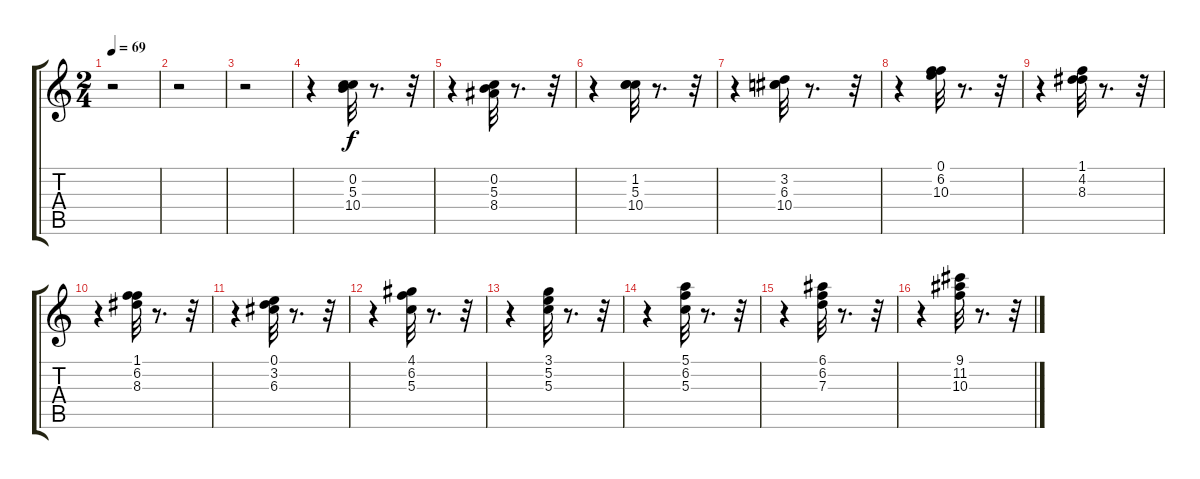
\track "" {instrument acousticguitarsteel}
\staff {score tabs}
\tuning (E4 B3 G3 D3 A2 E2) {hide}
\ts (2 4)
\tempo 69
\clef g2
\ks c
r.2{dy mf} |
r.2 |
r.2 |
r.4 (0.2 5.3 10.4).32{dy f} r.8{d} r.32 |
r.4 (0.2 5.3 8.4).32 r.8{d} r.32 |
r.4 (1.2 5.3 10.4).32 r.8{d} r.32 |
r.4 (3.2 6.3 10.4).32 r.8{d} r.32 |
r.4 (0.1 6.2 10.3).32 r.8{d} r.32 |
r.4 (1.1 4.2 8.3).32 r.8{d} r.32 |
r.4 (1.1 6.2 8.3).32 r.8{d} r.32 |
r.4 (0.1 3.2 6.3).32 r.8{d} r.32 |
r.4 (4.1 6.2 5.3).32 r.8{d} r.32 |
r.4 (3.1 5.2 5.3).32 r.8{d} r.32 |
r.4 (5.1 6.2 5.3).32 r.8{d} r.32 |
r.4 (6.1 6.2 7.3).32 r.8{d} r.32 |
r.4 (9.1 11.2 10.3).32 r.8{d} r.32
